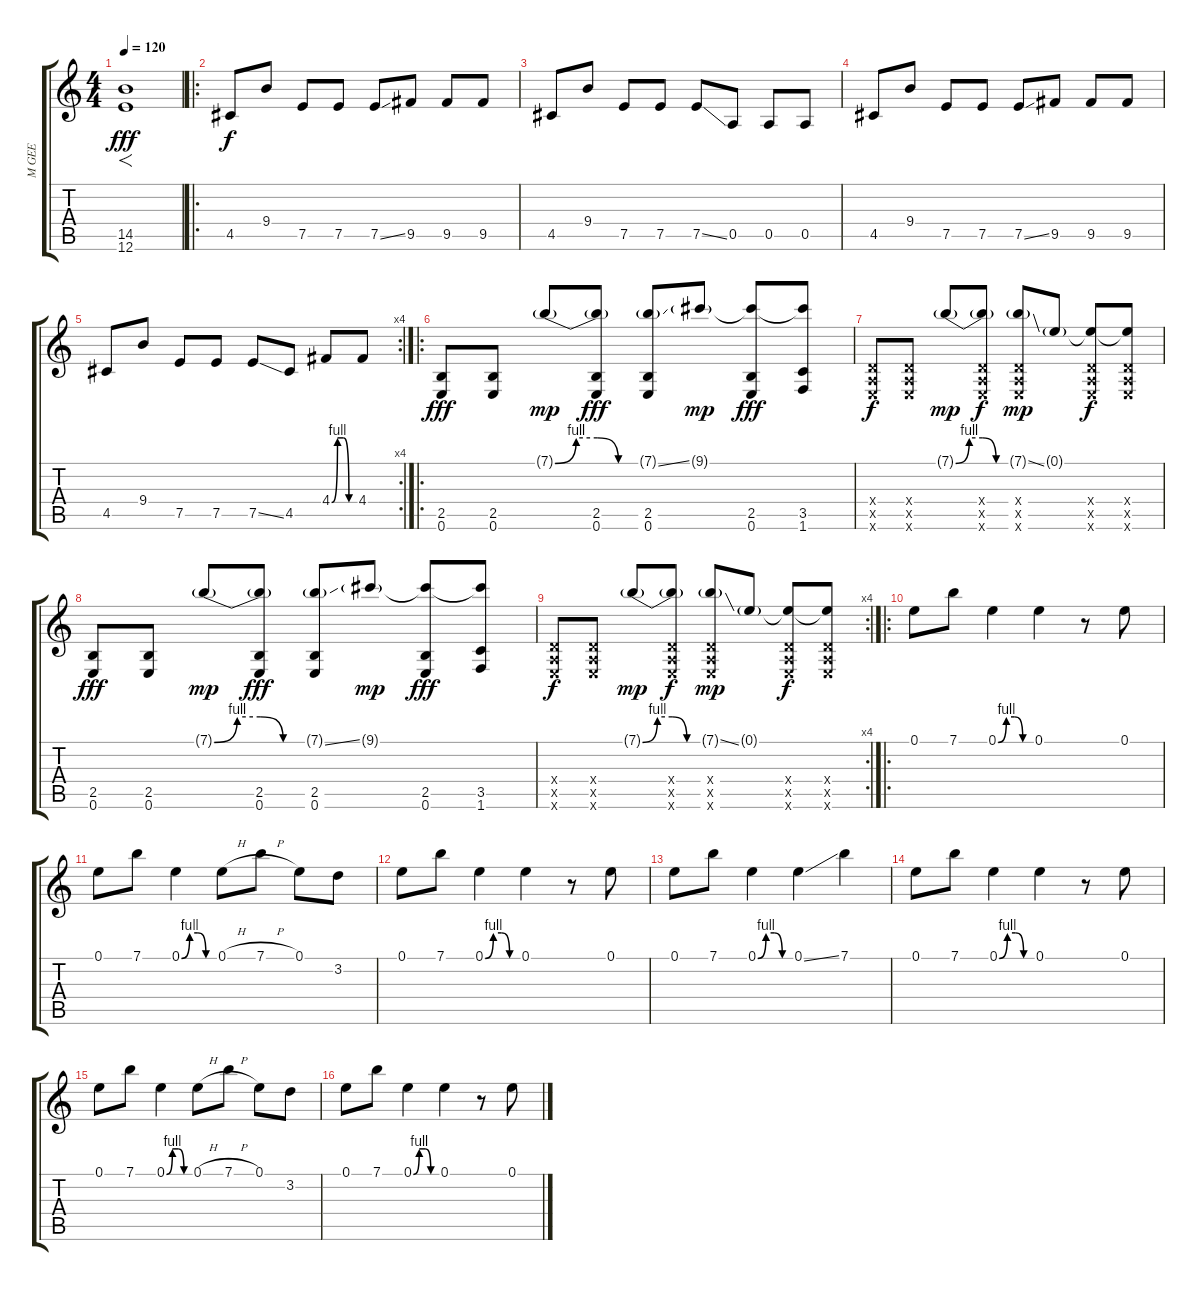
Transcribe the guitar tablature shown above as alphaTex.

\track ("M GEE" "M GEE") {instrument distortionguitar}
\staff {score tabs}
\tuning (E4 B3 G3 D3 A2 E2) {hide}
\ts (4 4)
\tempo 120
\clef g2
\ks c
(14.5 12.6).1{f dy fff} |
\ro
4.5.8{dy f} 9.4.8 7.5.8 7.5.8 7.5{ss}.8 9.5.8 9.5.8 9.5.8 |
4.5.8 9.4.8 7.5.8 7.5.8 7.5{ss}.8 0.5.8 0.5.8 0.5.8 |
4.5.8 9.4.8 7.5.8 7.5.8 7.5{ss}.8 9.5.8 9.5.8 9.5.8 |
\rc 4
4.5.8 9.4.8 7.5.8 7.5.8 7.5{ss}.8 4.5.8 4.4{be (custom 0 0 15 4 30 4 45 0 60 0)}.8 4.4.8 |
\ro
(2.5 0.6).8{dy fff} (2.5 0.6).8 7.1{be (custom 0 0 15 4 30 4 45 0 60 0) g}.8{dy mp} (7.1{t} 2.5 0.6).8{dy fff} (7.1{ss g} 2.5 0.6).8 9.1{g}.8{dy mp} (9.1{t} 2.5 0.6).8{dy fff} (9.1{t} 3.5 1.6).8 |
(0.4{x} 0.5{x} 0.6{x}).8{dy f} (0.4{x} 0.5{x} 0.6{x}).8 7.1{be (custom 0 0 15 4 30 4 45 0 60 0) g}.8{dy mp} (7.1{t} 0.4{x} 0.5{x} 0.6{x}).8{dy f} (7.1{ss g} 0.4{x} 0.5{x} 0.6{x}).8{dy mp} 0.1{g}.8 (0.1{t} 0.4{x} 0.5{x} 0.6{x}).8{dy f} (0.1{t} 0.4{x} 0.5{x} 0.6{x}).8 |
(2.5 0.6).8{dy fff} (2.5 0.6).8 7.1{be (custom 0 0 15 4 30 4 45 0 60 0) g}.8{dy mp} (7.1{t} 2.5 0.6).8{dy fff} (7.1{ss g} 2.5 0.6).8 9.1{g}.8{dy mp} (9.1{t} 2.5 0.6).8{dy fff} (9.1{t} 3.5 1.6).8 |
\rc 4
(0.4{x} 0.5{x} 0.6{x}).8{dy f} (0.4{x} 0.5{x} 0.6{x}).8 7.1{be (custom 0 0 15 4 30 4 45 0 60 0) g}.8{dy mp} (7.1{t} 0.4{x} 0.5{x} 0.6{x}).8{dy f} (7.1{ss g} 0.4{x} 0.5{x} 0.6{x}).8{dy mp} 0.1{g}.8 (0.1{t} 0.4{x} 0.5{x} 0.6{x}).8{dy f} (0.1{t} 0.4{x} 0.5{x} 0.6{x}).8 |
\ro
0.1.8 7.1.8 0.1{be (custom 0 0 15 4 30 4 45 0 60 0)}.4 0.1.4 r.8 0.1.8 |
0.1.8 7.1.8 0.1{be (custom 0 0 15 4 30 4 45 0 60 0)}.4 0.1{h}.8 7.1{h}.8 0.1.8 3.2.8 |
0.1.8 7.1.8 0.1{be (custom 0 0 15 4 30 4 45 0 60 0)}.4 0.1.4 r.8 0.1.8 |
0.1.8 7.1.8 0.1{be (custom 0 0 15 4 30 4 45 0 60 0)}.4 0.1{ss}.4 7.1.4 |
0.1.8 7.1.8 0.1{be (custom 0 0 15 4 30 4 45 0 60 0)}.4 0.1.4 r.8 0.1.8 |
0.1.8 7.1.8 0.1{be (custom 0 0 15 4 30 4 45 0 60 0)}.4 0.1{h}.8 7.1{h}.8 0.1.8 3.2.8 |
0.1.8 7.1.8 0.1{be (custom 0 0 15 4 30 4 45 0 60 0)}.4 0.1.4 r.8 0.1.8
